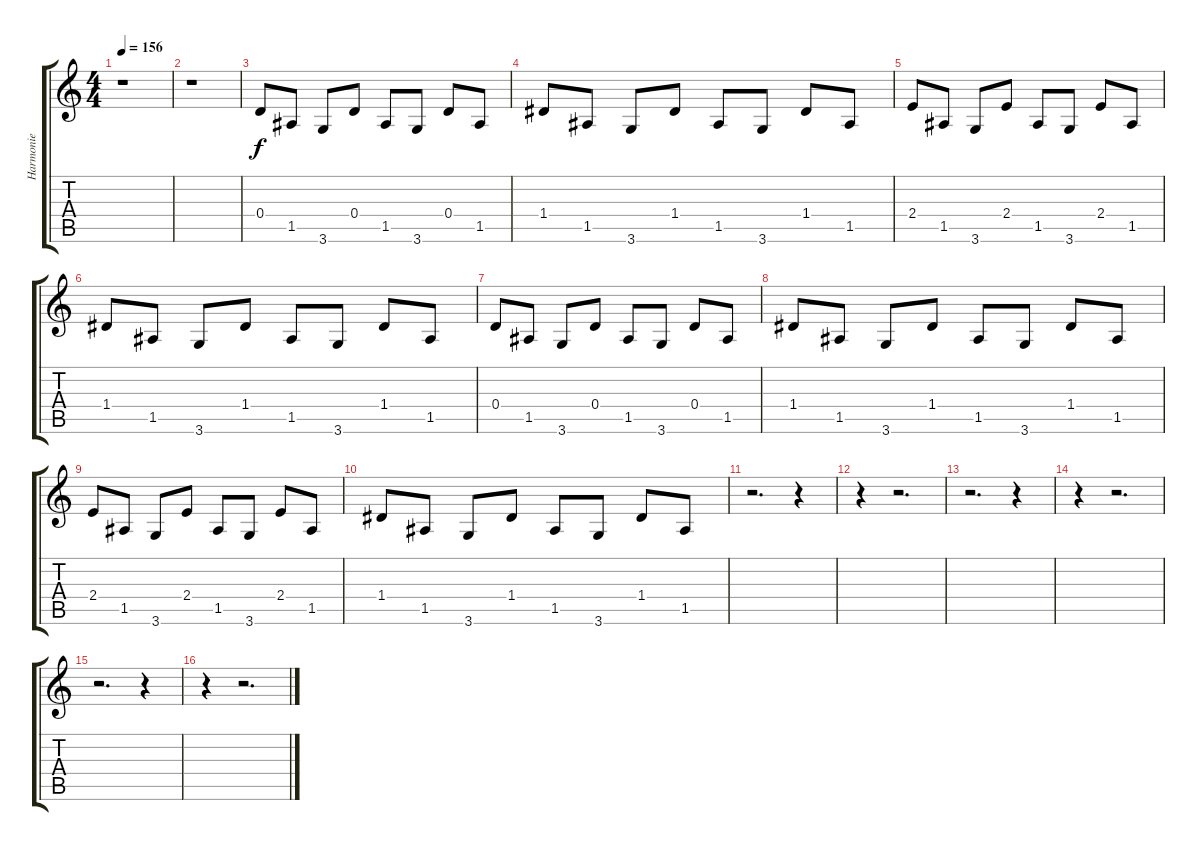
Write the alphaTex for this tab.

\track ("Harmonie" "Harmonie") {instrument distortionguitar}
\staff {score tabs}
\tuning (E4 B3 G3 D3 A2 E2) {hide}
\ts (4 4)
\tempo 156
\clef g2
\ks c
r.1{dy f instrument distortionguitar} |
r.1 |
0.4.8 1.5.8 3.6.8 0.4.8 1.5.8 3.6.8 0.4.8 1.5.8 |
1.4.8 1.5.8 3.6.8 1.4.8 1.5.8 3.6.8 1.4.8 1.5.8 |
2.4.8 1.5.8 3.6.8 2.4.8 1.5.8 3.6.8 2.4.8 1.5.8 |
1.4.8 1.5.8 3.6.8 1.4.8 1.5.8 3.6.8 1.4.8 1.5.8 |
0.4.8 1.5.8 3.6.8 0.4.8 1.5.8 3.6.8 0.4.8 1.5.8 |
1.4.8 1.5.8 3.6.8 1.4.8 1.5.8 3.6.8 1.4.8 1.5.8 |
2.4.8 1.5.8 3.6.8 2.4.8 1.5.8 3.6.8 2.4.8 1.5.8 |
1.4.8 1.5.8 3.6.8 1.4.8 1.5.8 3.6.8 1.4.8 1.5.8 |
r.2{d} r.4 |
r.4 r.2{d} |
r.2{d} r.4 |
r.4 r.2{d} |
r.2{d} r.4 |
r.4 r.2{d}
